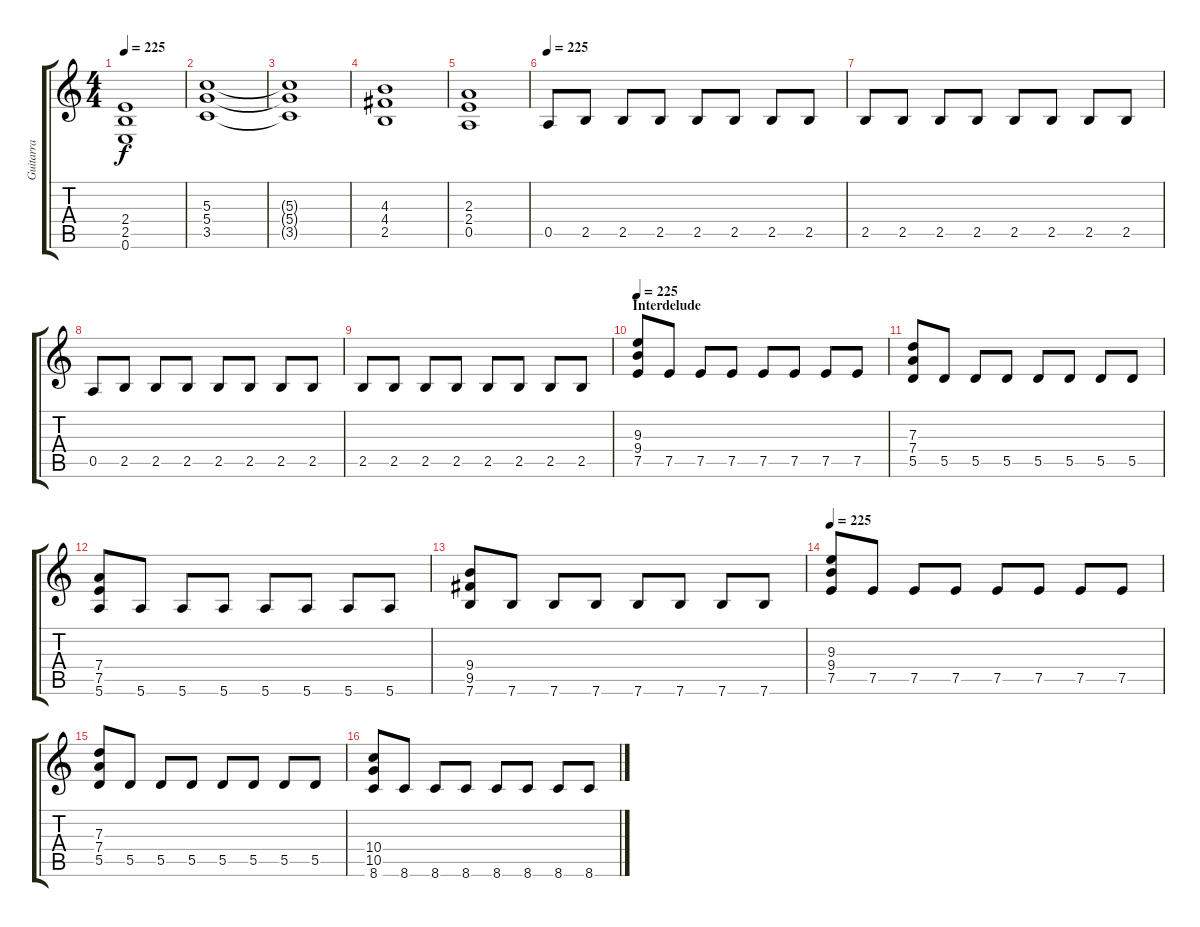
\track ("Guitarra" "Guitarra") {instrument distortionguitar}
\staff {score tabs}
\tuning (E4 B3 G3 D3 A2 E2) {hide}
\ts (4 4)
\tempo 225
\clef g2
\ks c
(2.4 2.5 0.6).1{dy f} |
(5.3 5.4 3.5).1 |
(5.3{t} 5.4{t} 3.5{t}).1 |
(4.3 4.4 2.5).1 |
(2.3 2.4 0.5).1 |
\tempo 225
0.5.8 2.5.8 2.5.8 2.5.8 2.5.8 2.5.8 2.5.8 2.5.8 |
2.5.8 2.5.8 2.5.8 2.5.8 2.5.8 2.5.8 2.5.8 2.5.8 |
0.5.8 2.5.8 2.5.8 2.5.8 2.5.8 2.5.8 2.5.8 2.5.8 |
2.5.8 2.5.8 2.5.8 2.5.8 2.5.8 2.5.8 2.5.8 2.5.8 |
\section ("" "Interdelude")
\tempo 225
(9.3 9.4 7.5).8 7.5.8 7.5.8 7.5.8 7.5.8 7.5.8 7.5.8 7.5.8 |
(7.3 7.4 5.5).8 5.5.8 5.5.8 5.5.8 5.5.8 5.5.8 5.5.8 5.5.8 |
(7.4 7.5 5.6).8 5.6.8 5.6.8 5.6.8 5.6.8 5.6.8 5.6.8 5.6.8 |
(9.4 9.5 7.6).8 7.6.8 7.6.8 7.6.8 7.6.8 7.6.8 7.6.8 7.6.8 |
\tempo 225
(9.3 9.4 7.5).8 7.5.8 7.5.8 7.5.8 7.5.8 7.5.8 7.5.8 7.5.8 |
(7.3 7.4 5.5).8 5.5.8 5.5.8 5.5.8 5.5.8 5.5.8 5.5.8 5.5.8 |
(10.4 10.5 8.6).8 8.6.8 8.6.8 8.6.8 8.6.8 8.6.8 8.6.8 8.6.8
